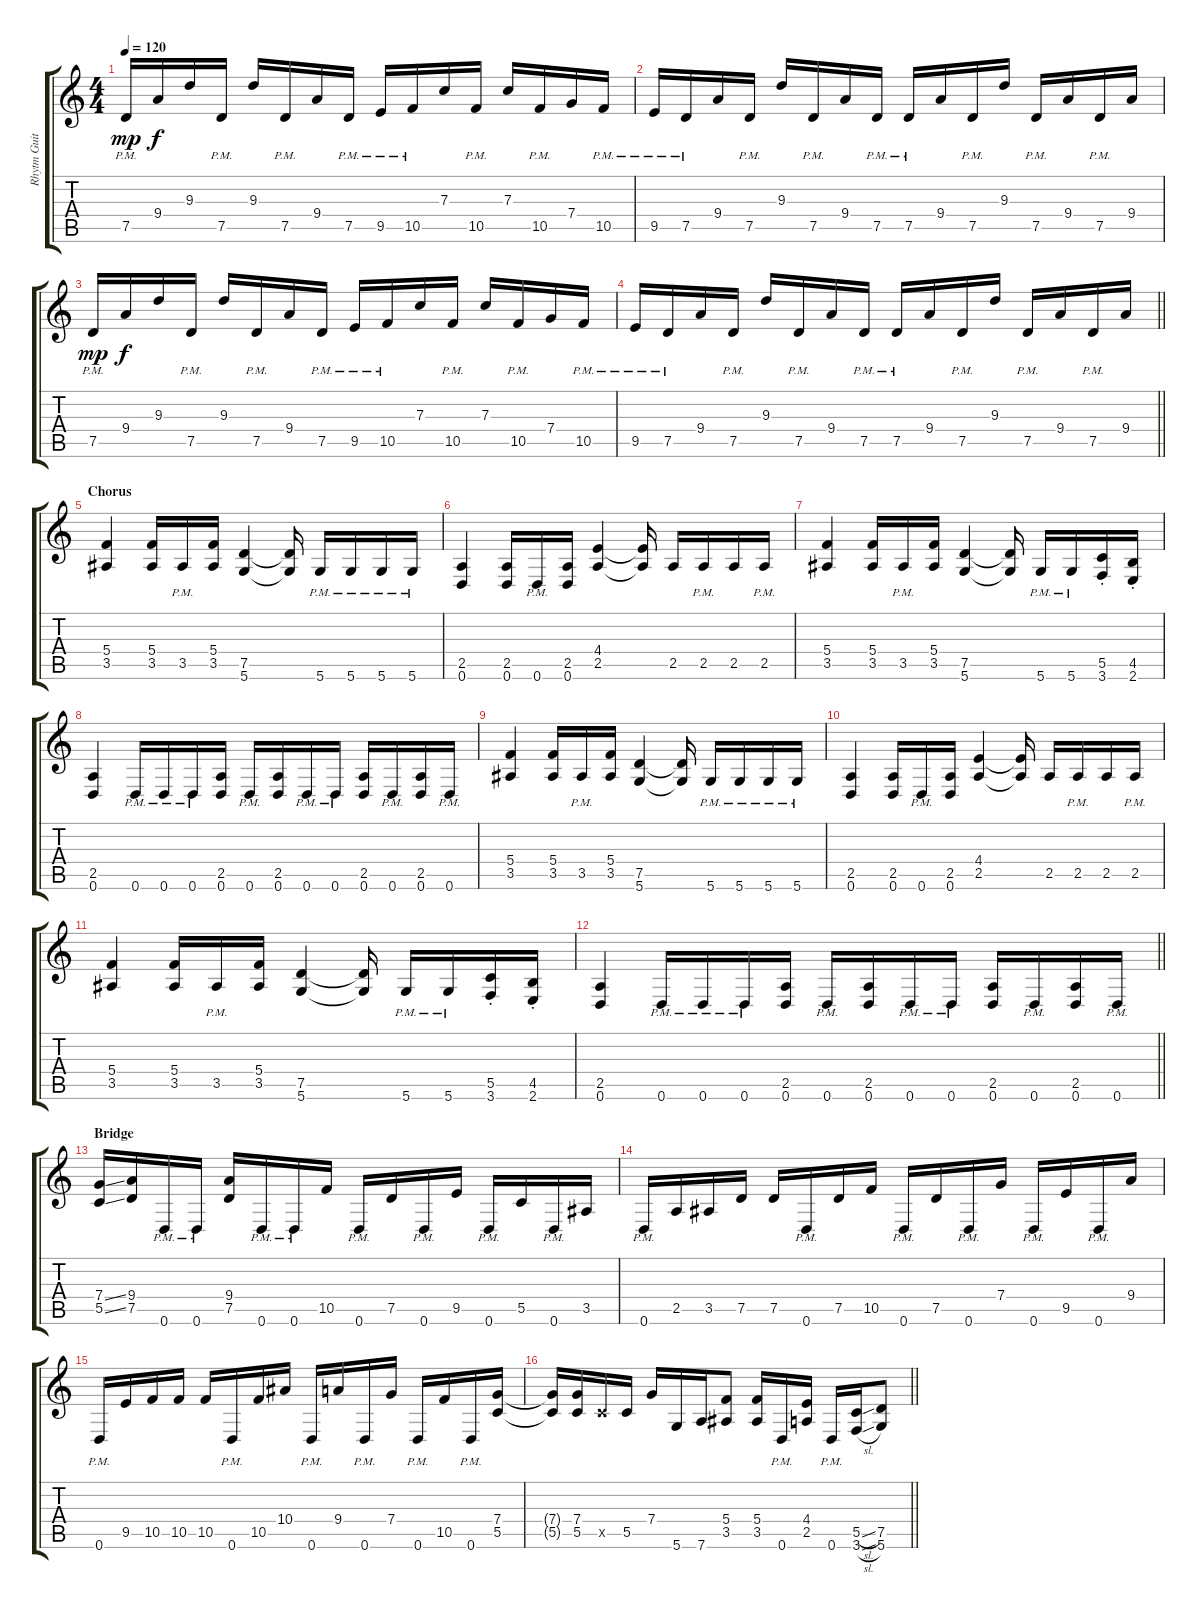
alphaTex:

\track ("Rhytm Guitar R" "Rhytm Guit") {instrument overdrivenguitar}
\staff {score tabs}
\tuning (D4 A3 F3 C3 G2 D2) {hide}
\ts (4 4)
\tempo 120
\clef g2
\ks c
7.5{pm}.16{dy mp} 9.4.16{dy f} 9.3.16 7.5{pm}.16 9.3.16 7.5{pm}.16 9.4.16 7.5{pm}.16 9.5{pm}.16 10.5{pm}.16 7.3.16 10.5{pm}.16 7.3.16 10.5{pm}.16 7.4.16 10.5{pm}.16 |
9.5{pm}.16 7.5{pm}.16 9.4.16 7.5{pm}.16 9.3.16 7.5{pm}.16 9.4.16 7.5{pm}.16 7.5{pm}.16 9.4.16 7.5{pm}.16 9.3.16 7.5{pm}.16 9.4.16 7.5{pm}.16 9.4.16 |
7.5{pm}.16{dy mp} 9.4.16{dy f} 9.3.16 7.5{pm}.16 9.3.16 7.5{pm}.16 9.4.16 7.5{pm}.16 9.5{pm}.16 10.5{pm}.16 7.3.16 10.5{pm}.16 7.3.16 10.5{pm}.16 7.4.16 10.5{pm}.16 |
\barLineRight lightlight
9.5{pm}.16 7.5{pm}.16 9.4.16 7.5{pm}.16 9.3.16 7.5{pm}.16 9.4.16 7.5{pm}.16 7.5{pm}.16 9.4.16 7.5{pm}.16 9.3.16 7.5{pm}.16 9.4.16 7.5{pm}.16 9.4.16 |
\section ("" "Chorus")
(5.4 3.5).4{volume 6} (5.4 3.5).16 3.5{pm}.16 (5.4 3.5).16 (7.5 5.6).4 (7.5{t} 5.6{t}).16 5.6{pm}.16 5.6{pm}.16 5.6{pm}.16 5.6{pm}.16 |
(2.5 0.6).4 (2.5 0.6).16 0.6{pm}.16 (2.5 0.6).16 (4.4 2.5).4 (4.4{t} 2.5{t}).16 2.5.16 2.5{pm}.16 2.5.16 2.5{pm}.16 |
(5.4 3.5).4 (5.4 3.5).16 3.5{pm}.16 (5.4 3.5).16 (7.5 5.6).4 (7.5{t} 5.6{t}).16 5.6{pm}.16 5.6{pm}.16 (5.5{st} 3.6{st}).16 (4.5{st} 2.6{st}).16 |
(2.5 0.6).4 0.6{pm}.16 0.6{pm}.16 0.6{pm}.16 (2.5 0.6).16 0.6{pm}.16 (2.5 0.6).16 0.6{pm}.16 0.6{pm}.16 (2.5 0.6).16 0.6{pm}.16 (2.5 0.6).16 0.6{pm}.16 |
(5.4 3.5).4 (5.4 3.5).16 3.5{pm}.16 (5.4 3.5).16 (7.5 5.6).4 (7.5{t} 5.6{t}).16 5.6{pm}.16 5.6{pm}.16 5.6{pm}.16 5.6{pm}.16 |
(2.5 0.6).4 (2.5 0.6).16 0.6{pm}.16 (2.5 0.6).16 (4.4 2.5).4 (4.4{t} 2.5{t}).16 2.5.16 2.5{pm}.16 2.5.16 2.5{pm}.16 |
(5.4 3.5).4 (5.4 3.5).16 3.5{pm}.16 (5.4 3.5).16 (7.5 5.6).4 (7.5{t} 5.6{t}).16 5.6{pm}.16 5.6{pm}.16 (5.5{st} 3.6{st}).16 (4.5{st} 2.6{st}).16 |
\barLineRight lightlight
(2.5 0.6).4 0.6{pm}.16 0.6{pm}.16 0.6{pm}.16 (2.5 0.6).16 0.6{pm}.16 (2.5 0.6).16 0.6{pm}.16 0.6{pm}.16 (2.5 0.6).16 0.6{pm}.16 (2.5 0.6).16 0.6{pm}.16 |
\section ("" "Bridge")
(7.4{ss} 5.5{ss}).16{volume 9} (9.4 7.5).16 0.6{pm}.16 0.6{pm}.16 (9.4 7.5).16 0.6{pm}.16 0.6{pm}.16 10.5.16 0.6{pm}.16 7.5.16 0.6{pm}.16 9.5.16 0.6{pm}.16 5.5.16 0.6{pm}.16 3.5.16 |
0.6{pm}.16 2.5.16 3.5.16 7.5.16 7.5.16 0.6{pm}.16 7.5.16 10.5.16 0.6{pm}.16 7.5.16 0.6{pm}.16 7.4.16 0.6{pm}.16 9.5.16 0.6{pm}.16 9.4.16 |
0.6{pm}.16 9.5.16 10.5.16 10.5.16 10.5.16 0.6{pm}.16 10.5.16 10.4.16 0.6{pm}.16 9.4.16 0.6{pm}.16 7.4.16 0.6{pm}.16 10.5.16 0.6{pm}.16 (7.4 5.5).16 |
\barLineRight lightlight
(7.4{t} 5.5{t}).16 (7.4 5.5).16 5.5{x}.16 5.5.16 7.4.16 5.6.16 7.6.16 (5.4 3.5).8 (5.4 3.5).16 0.6{pm}.16 (4.4 2.5).16 0.6{pm}.16 (5.5{sl} 3.6{sl}).16 (7.5 5.6).8
